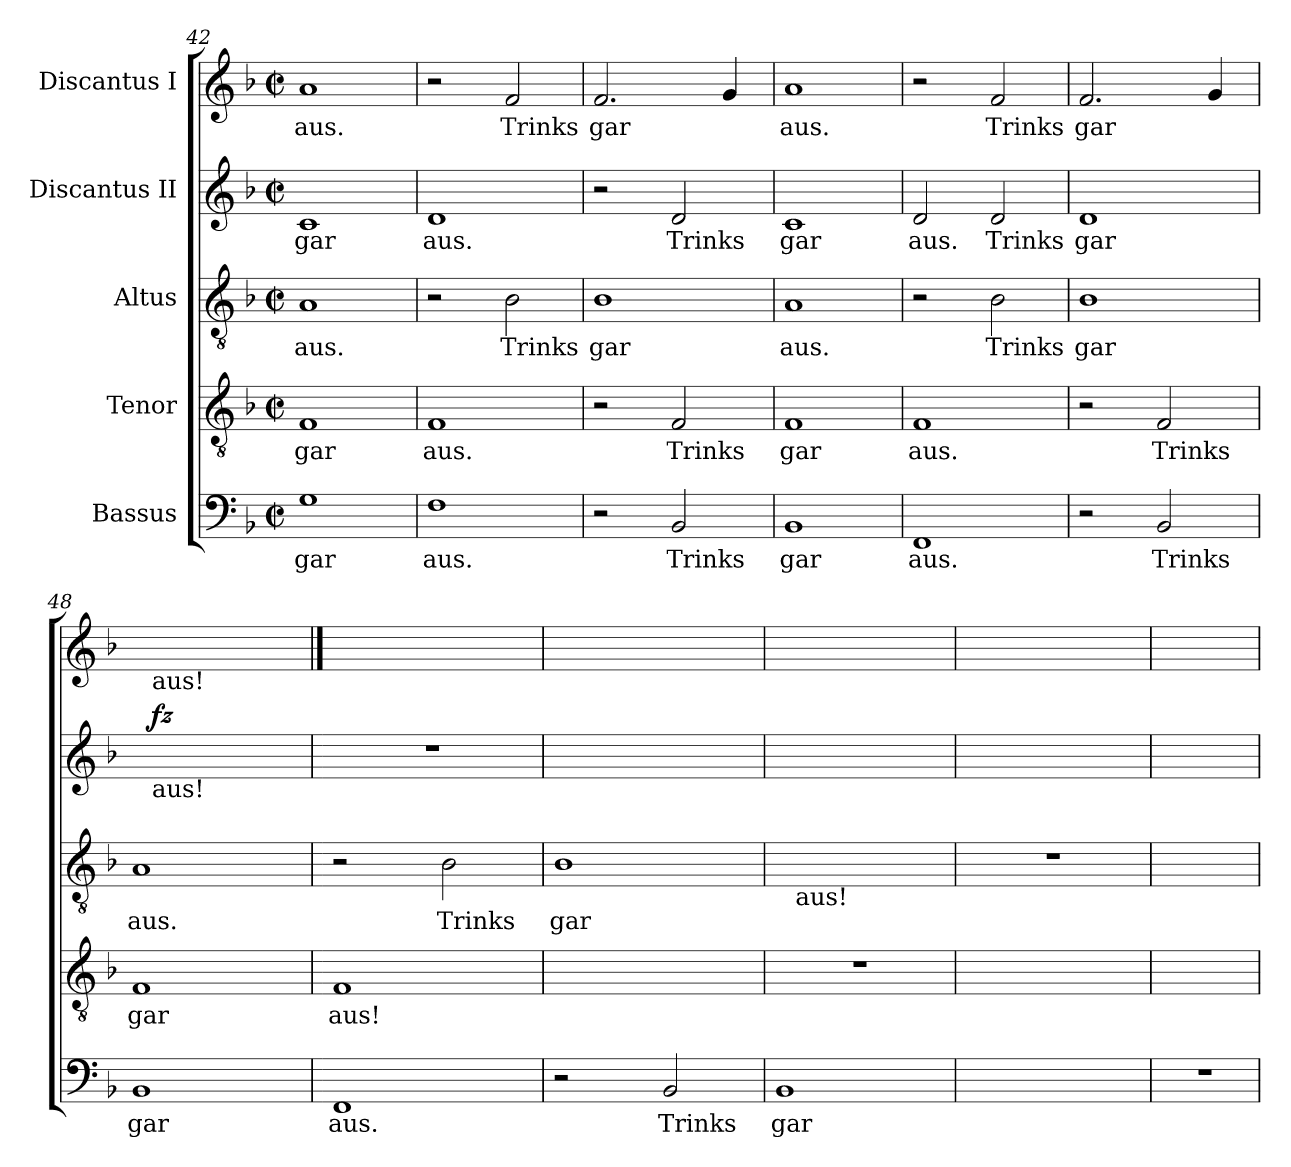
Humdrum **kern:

**kern	**text	**kern	**text	**kern	**text	**kern	**text	**dynam	**kern	**text
*part5	*part5	*part4	*part4	*part3	*part3	*part2	*part2	*part2	*part1	*part1
*staff5	*staff5	*staff4	*staff4	*staff3	*staff3	*staff2	*staff2	*staff2	*staff1	*staff1
*I"Bassus	*	*I"Tenor	*	*I"Altus	*	*I"Discantus II	*	*	*I"Discantus I	*
*clefF4	*	*clefGv2	*	*clefGv2	*	*clefG2	*	*	*clefG2	*
*k[b-]	*	*k[b-]	*	*k[b-]	*	*k[b-]	*	*	*k[b-]	*
*F:	*	*F:	*	*F:	*	*F:	*	*	*F:	*
*M2/2	*	*M2/2	*	*M2/2	*	*M2/2	*	*	*M2/2	*
*met(c|)	*	*met(c|)	*	*met(c|)	*	*met(c|)	*	*	*met(c|)	*
=42	=42	=42	=42	=42	=42	=42	=42	=42	=42	=42
!	!LO:LY:b	!	!LO:LY:b	!	!LO:LY:b	!	!LO:LY:b	!	!	!LO:LY:b
1G	gar	1F	gar	1A	aus.	1c	gar	.	1a	aus.
=43	=43	=43	=43	=43	=43	=43	=43	=43	=43	=43
!	!LO:LY:b	!	!LO:LY:b	!	!	!	!LO:LY:b	!	!	!
1F	aus.	1F	aus.	2r	.	1d	aus.	.	2r	.
!	!	!	!	!	!LO:LY:b	!	!	!	!	!LO:LY:b
.	.	.	.	2B-\	Trinks	.	.	.	2f/	Trinks
=44	=44	=44	=44	=44	=44	=44	=44	=44	=44	=44
!	!	!	!	!	!LO:LY:b	!	!	!	!	!LO:LY:b
2r	.	2r	.	1B-	gar	2r	.	.	2.f/	gar
!	!LO:LY:b	!	!LO:LY:b	!	!	!	!LO:LY:b	!	!	!
2BB-/	Trinks	2F/	Trinks	.	.	2d/	Trinks	.	.	.
.	.	.	.	.	.	.	.	.	4g/	.
=45	=45	=45	=45	=45	=45	=45	=45	=45	=45	=45
!	!LO:LY:b	!	!LO:LY:b	!	!LO:LY:b	!	!LO:LY:b	!	!	!LO:LY:b
1BB-	gar	1F	gar	1A	aus.	1c	gar	.	1a	aus.
=46	=46	=46	=46	=46	=46	=46	=46	=46	=46	=46
!	!LO:LY:b	!	!LO:LY:b	!	!	!	!LO:LY:b	!	!	!
1FF	aus.	1F	aus.	2r	.	2d/	aus.	.	2r	.
!	!	!	!	!	!LO:LY:b	!	!LO:LY:b	!	!	!LO:LY:b
.	.	.	.	2B-\	Trinks	2d/	Trinks	.	2f/	Trinks
=47	=47	=47	=47	=47	=47	=47	=47	=47	=47	=47
!	!	!	!	!	!LO:LY:b	!	!LO:LY:b	!	!	!LO:LY:b
2r	.	2r	.	1B-	gar	1d	gar	.	2.f/	gar
!	!LO:LY:b	!	!LO:LY:b	!	!	!	!	!	!	!
2BB-/	Trinks	2F/	Trinks	.	.	.	.	.	.	.
.	.	.	.	.	.	.	.	.	4g/	.
=48	=48	=48	=48	=48	=48	=48	=48	=48	=48	=48
!	!LO:LY:b	!	!LO:LY:b	!	!LO:LY:b	!	!	!	!	!
1BB-	gar	1F	gar	1A	aus.	16ryy	.	.	16ryy	.
!	!	!	!	!	!	!	!	!	!LO:TX:b:t=aus!	!
!	!	!	!	!	!	!LO:TX:b:t=aus!	!	!	!	!
!	!	!	!	!	!	!	!	!LO:DY:b	!	!
.	.	.	.	.	.	8ryy	.	fz	8ryy	.
.	.	.	.	.	.	2ryy	.	.	2ryy	.
.	.	.	.	.	.	4ryy	.	.	4ryy	.
.	.	.	.	.	.	16ryy	.	.	16ryy	.
=49	==49	=49	==49	=49	==49	=49	==49	==49	==49	==49
!	!LO:LY:b	!	!LO:LY:b	!	!	!	!	!	!	!
1FF	aus.	1F	aus!	2r	.	1r	.	.	16ryy	.
.	.	.	.	.	.	.	.	.	16ryy	.
.	.	.	.	.	.	.	.	.	16ryy	.
.	.	.	.	.	.	.	.	.	2ryy	.
!	!	!	!	!	!LO:LY:b	!	!	!	!	!
.	.	.	.	2B-\	Trinks	.	.	.	.	.
.	.	.	.	.	.	.	.	.	4ryy	.
.	.	.	.	.	.	.	.	.	16ryy	.
=	=	=	=	=	=	=	=	=	=	=
!	!	!	!	!	!LO:LY:b	!	!	!	!	!
2r	.	16ryy	.	1B-	gar	1ryy	.	.	1ryy	.
.	.	16ryy	.	.	.	.	.	.	.	.
.	.	16ryy	.	.	.	.	.	.	.	.
.	.	2ryy	.	.	.	.	.	.	.	.
!	!LO:LY:b	!	!	!	!	!	!	!	!	!
2BB-/	Trinks	.	.	.	.	.	.	.	.	.
.	.	4ryy	.	.	.	.	.	.	.	.
.	.	16ryy	.	.	.	.	.	.	.	.
=	=	=	=	=	=	=	=	=	=	=
!	!LO:LY:b	!	!	!	!	!	!	!	!	!
1BB-	gar	1r	.	16ryy	.	1ryy	.	.	1ryy	.
!	!	!	!	!LO:TX:b:t=aus!	!	!	!	!	!	!
.	.	.	.	8ryy	.	.	.	.	.	.
.	.	.	.	2ryy	.	.	.	.	.	.
.	.	.	.	4ryy	.	.	.	.	.	.
.	.	.	.	16ryy	.	.	.	.	.	.
=	=	=	=	=	=	=	=	=	=	=
16ryy	.	1ryy	.	1r	.	1ryy	.	.	1ryy	.
16ryy	.	.	.	.	.	.	.	.	.	.
16ryy	.	.	.	.	.	.	.	.	.	.
2ryy	.	.	.	.	.	.	.	.	.	.
4ryy	.	.	.	.	.	.	.	.	.	.
16ryy	.	.	.	.	.	.	.	.	.	.
=	=	=	=	=	=	=	=	=	=	=
1r	.	1ryy	.	1ryy	.	1ryy	.	.	1ryy	.
=	=	=	=	=	=	=	=	=	=	=
*-	*-	*-	*-	*-	*-	*-	*-	*-	*-	*-
